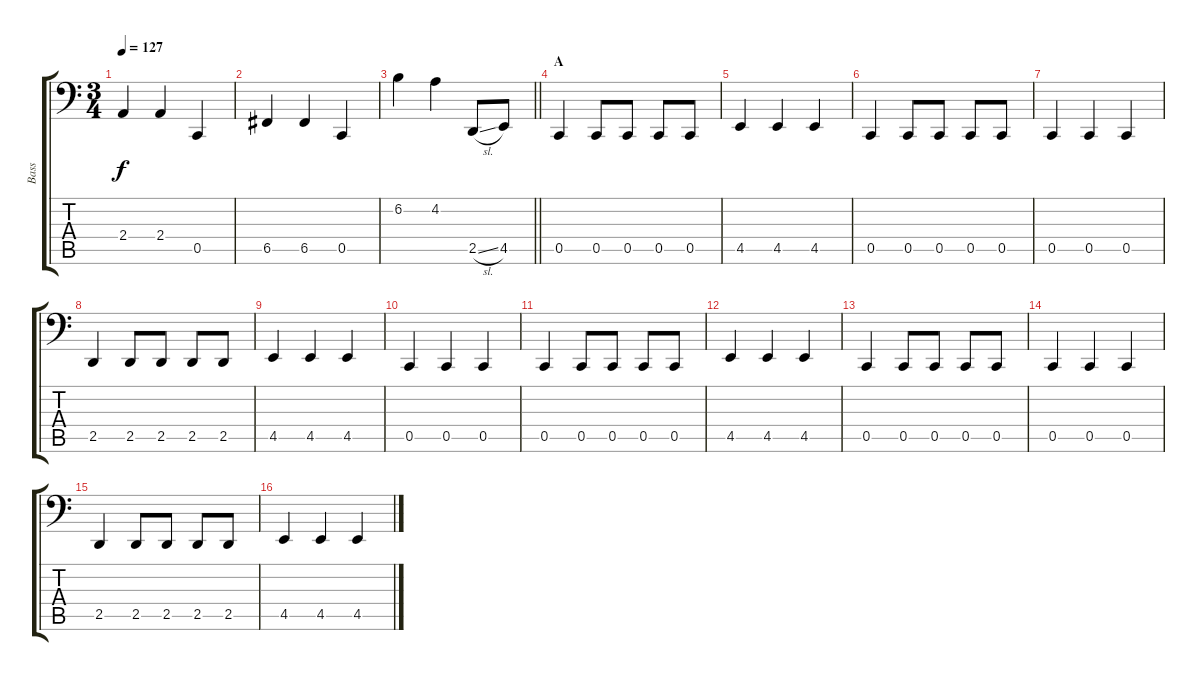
\track ("Bass" "Bass") {instrument electricbasspick}
\staff {score tabs}
\tuning (Bb2 F2 C2 G1 C1 A0) {hide}
\ts (3 4)
\tempo 127
\clef f4
\ks c
2.4.4{dy f} 2.4.4 0.5.4 |
6.5.4 6.5.4 0.5.4 |
\barLineRight lightlight
6.2.4 4.2.4 2.5{sl}.8 4.5.8 |
\section ("" "A")
0.5.4 0.5.8 0.5.8 0.5.8 0.5.8 |
4.5.4 4.5.4 4.5.4 |
0.5.4 0.5.8 0.5.8 0.5.8 0.5.8 |
0.5.4 0.5.4 0.5.4 |
2.5.4 2.5.8 2.5.8 2.5.8 2.5.8 |
4.5.4 4.5.4 4.5.4 |
0.5.4 0.5.4 0.5.4 |
0.5.4 0.5.8 0.5.8 0.5.8 0.5.8 |
4.5.4 4.5.4 4.5.4 |
0.5.4 0.5.8 0.5.8 0.5.8 0.5.8 |
0.5.4 0.5.4 0.5.4 |
2.5.4 2.5.8 2.5.8 2.5.8 2.5.8 |
4.5.4 4.5.4 4.5.4
